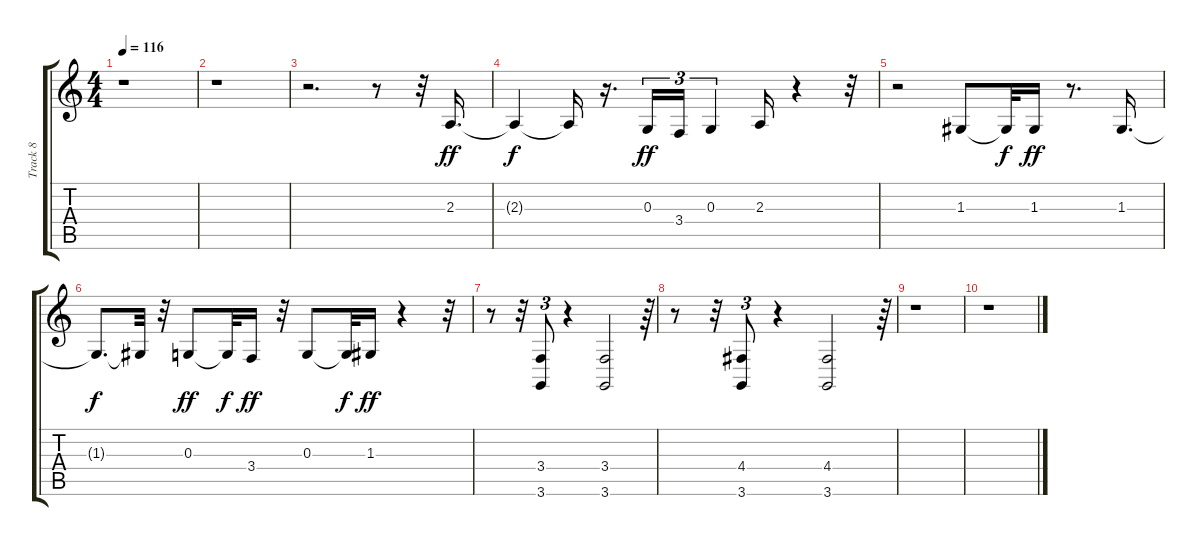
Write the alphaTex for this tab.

\track ("Track 8" "Track 8") {instrument trombone}
\staff {score tabs}
\tuning (E4 B3 G3 D3 A2 E2) {hide}
\ts (4 4)
\tempo 116
\clef g2
\ks c
r.1{dy f} |
r.1 |
r.2{d} r.8 r.32 2.3.16{d dy ff} |
2.3{t}.4{dy f} 2.3{t}.16 r.16{d} 0.3.16{tu (3 2) dy ff} 3.4.16{tu (3 2)} 0.3.4{tu (3 2)} 2.3.16 r.4 r.32 |
r.2 1.3.8 1.3{t}.32{dy f} 1.3.16{dy ff} r.8{d} 1.3.16{d} |
1.3{t}.8{d dy f} 1.3{t}.32 r.32 0.3.8{dy ff} 0.3{t}.32{dy f} 3.4.16{dy ff} r.32 0.3.8 0.3{t}.32{dy f} 1.3.16{dy ff} r.4 r.32 |
r.8 r.32 (3.4 3.6).8{tu (3 2)} r.4 (3.4 3.6).2 r.64{tu (3 2)} |
r.8 r.32 (4.4 3.6).8{tu (3 2)} r.4 (4.4 3.6).2 r.64{tu (3 2)} |
r.1 |
r.1
